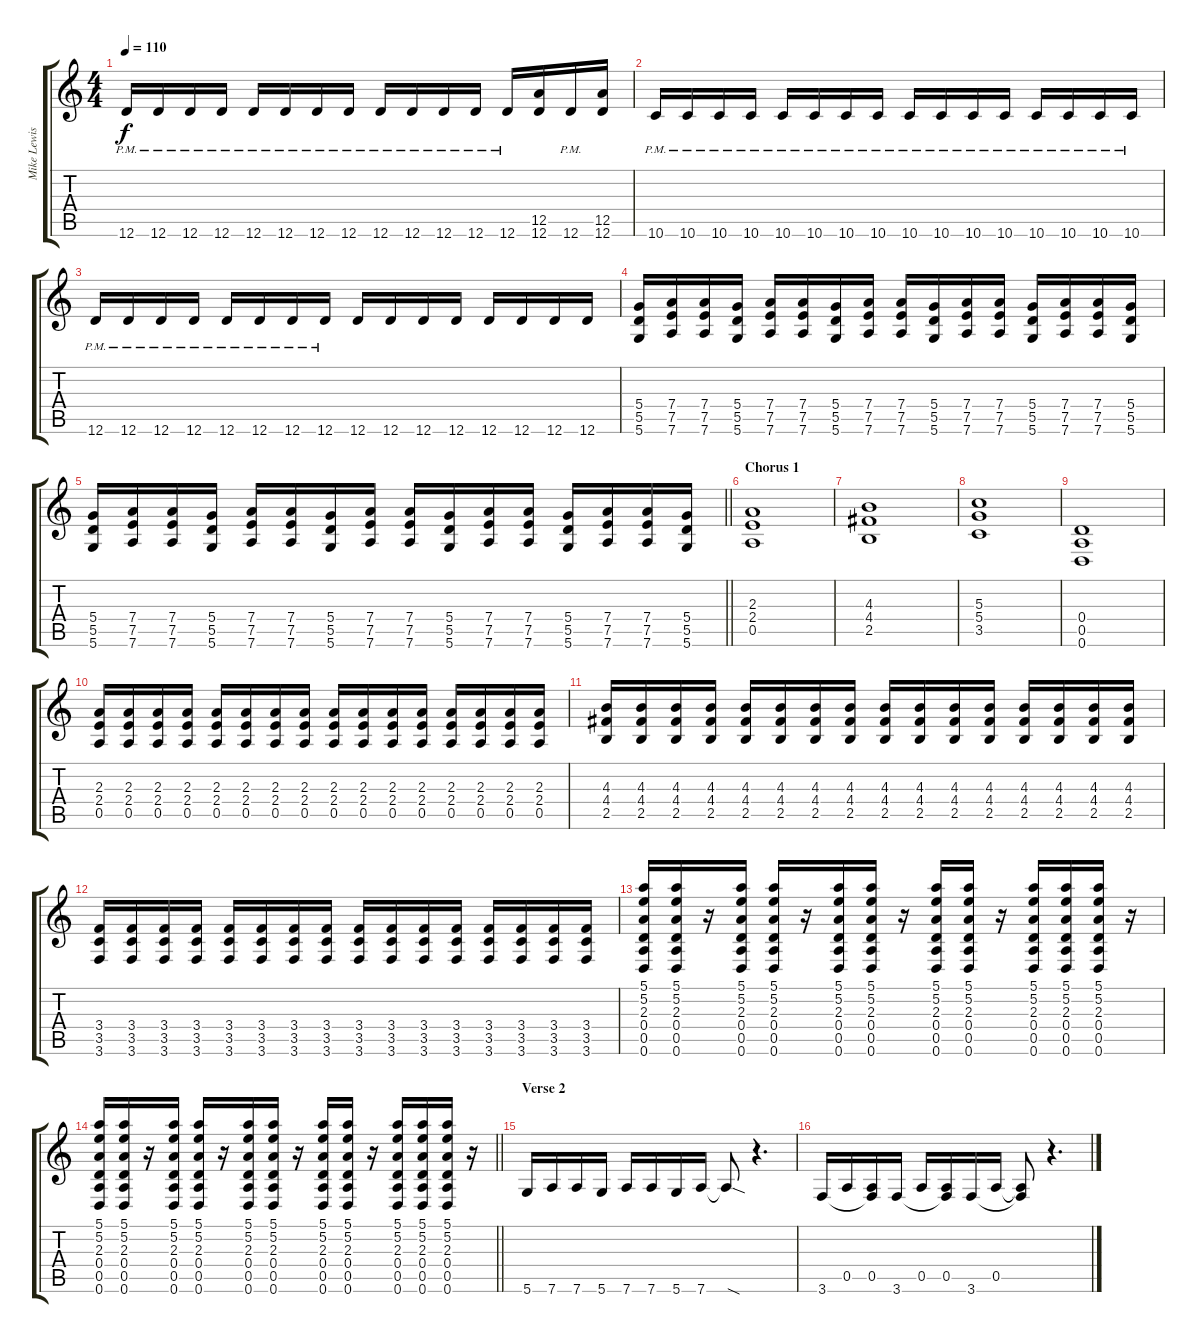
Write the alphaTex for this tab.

\track ("Mike Lewis | Rhythm" "Mike Lewis") {instrument overdrivenguitar}
\staff {score tabs}
\tuning (E4 B3 G3 D3 A2 D2) {hide}
\ts (4 4)
\tempo 110
\clef g2
\ks c
12.6{pm}.16{dy f} 12.6{pm}.16 12.6{pm}.16 12.6{pm}.16 12.6{pm}.16 12.6{pm}.16 12.6{pm}.16 12.6{pm}.16 12.6{pm}.16 12.6{pm}.16 12.6{pm}.16 12.6{pm}.16 12.6{pm}.16 (12.5 12.6).16 12.6{pm}.16 (12.5 12.6).16 |
10.6{pm}.16 10.6{pm}.16 10.6{pm}.16 10.6{pm}.16 10.6{pm}.16 10.6{pm}.16 10.6{pm}.16 10.6{pm}.16 10.6{pm}.16 10.6{pm}.16 10.6{pm}.16 10.6{pm}.16 10.6{pm}.16 10.6{pm}.16 10.6{pm}.16 10.6{pm}.16 |
12.6{pm}.16 12.6{pm}.16 12.6{pm}.16 12.6{pm}.16 12.6{pm}.16 12.6{pm}.16 12.6{pm}.16 12.6{pm}.16 12.6.16 12.6.16 12.6.16 12.6.16 12.6.16 12.6.16 12.6.16 12.6.16 |
(5.4 5.5 5.6).16 (7.4 7.5 7.6).16 (7.4 7.5 7.6).16 (5.4 5.5 5.6).16 (7.4 7.5 7.6).16 (7.4 7.5 7.6).16 (5.4 5.5 5.6).16 (7.4 7.5 7.6).16 (7.4 7.5 7.6).16 (5.4 5.5 5.6).16 (7.4 7.5 7.6).16 (7.4 7.5 7.6).16 (5.4 5.5 5.6).16 (7.4 7.5 7.6).16 (7.4 7.5 7.6).16 (5.4 5.5 5.6).16 |
\barLineRight lightlight
(5.4 5.5 5.6).16 (7.4 7.5 7.6).16 (7.4 7.5 7.6).16 (5.4 5.5 5.6).16 (7.4 7.5 7.6).16 (7.4 7.5 7.6).16 (5.4 5.5 5.6).16 (7.4 7.5 7.6).16 (7.4 7.5 7.6).16 (5.4 5.5 5.6).16 (7.4 7.5 7.6).16 (7.4 7.5 7.6).16 (5.4 5.5 5.6).16 (7.4 7.5 7.6).16 (7.4 7.5 7.6).16 (5.4 5.5 5.6).16 |
\section ("" "Chorus 1")
(2.3 2.4 0.5).1 |
(4.3 4.4 2.5).1 |
(5.3 5.4 3.5).1 |
(0.4 0.5 0.6).1 |
(2.3 2.4 0.5).16 (2.3 2.4 0.5).16 (2.3 2.4 0.5).16 (2.3 2.4 0.5).16 (2.3 2.4 0.5).16 (2.3 2.4 0.5).16 (2.3 2.4 0.5).16 (2.3 2.4 0.5).16 (2.3 2.4 0.5).16 (2.3 2.4 0.5).16 (2.3 2.4 0.5).16 (2.3 2.4 0.5).16 (2.3 2.4 0.5).16 (2.3 2.4 0.5).16 (2.3 2.4 0.5).16 (2.3 2.4 0.5).16 |
(4.3 4.4 2.5).16 (4.3 4.4 2.5).16 (4.3 4.4 2.5).16 (4.3 4.4 2.5).16 (4.3 4.4 2.5).16 (4.3 4.4 2.5).16 (4.3 4.4 2.5).16 (4.3 4.4 2.5).16 (4.3 4.4 2.5).16 (4.3 4.4 2.5).16 (4.3 4.4 2.5).16 (4.3 4.4 2.5).16 (4.3 4.4 2.5).16 (4.3 4.4 2.5).16 (4.3 4.4 2.5).16 (4.3 4.4 2.5).16 |
(3.4 3.5 3.6).16 (3.4 3.5 3.6).16 (3.4 3.5 3.6).16 (3.4 3.5 3.6).16 (3.4 3.5 3.6).16 (3.4 3.5 3.6).16 (3.4 3.5 3.6).16 (3.4 3.5 3.6).16 (3.4 3.5 3.6).16 (3.4 3.5 3.6).16 (3.4 3.5 3.6).16 (3.4 3.5 3.6).16 (3.4 3.5 3.6).16 (3.4 3.5 3.6).16 (3.4 3.5 3.6).16 (3.4 3.5 3.6).16 |
(5.1 5.2 2.3 0.4 0.5 0.6).16 (5.1 5.2 2.3 0.4 0.5 0.6).16 r.16 (5.1 5.2 2.3 0.4 0.5 0.6).16 (5.1 5.2 2.3 0.4 0.5 0.6).16 r.16 (5.1 5.2 2.3 0.4 0.5 0.6).16 (5.1 5.2 2.3 0.4 0.5 0.6).16 r.16 (5.1 5.2 2.3 0.4 0.5 0.6).16 (5.1 5.2 2.3 0.4 0.5 0.6).16 r.16 (5.1 5.2 2.3 0.4 0.5 0.6).16 (5.1 5.2 2.3 0.4 0.5 0.6).16 (5.1 5.2 2.3 0.4 0.5 0.6).16 r.16 |
\barLineRight lightlight
(5.1 5.2 2.3 0.4 0.5 0.6).16 (5.1 5.2 2.3 0.4 0.5 0.6).16 r.16 (5.1 5.2 2.3 0.4 0.5 0.6).16 (5.1 5.2 2.3 0.4 0.5 0.6).16 r.16 (5.1 5.2 2.3 0.4 0.5 0.6).16 (5.1 5.2 2.3 0.4 0.5 0.6).16 r.16 (5.1 5.2 2.3 0.4 0.5 0.6).16 (5.1 5.2 2.3 0.4 0.5 0.6).16 r.16 (5.1 5.2 2.3 0.4 0.5 0.6).16 (5.1 5.2 2.3 0.4 0.5 0.6).16 (5.1 5.2 2.3 0.4 0.5 0.6).16 r.16 |
\section ("" "Verse 2")
5.6.16 7.6.16 7.6.16 5.6.16 7.6.16 7.6.16 5.6.16 7.6.16 7.6{sod t}.8 r.4{d} |
3.6.16 0.5.16 (0.5 3.6{t}).16 3.6.16 0.5.16 (0.5 3.6{t}).16 3.6.16 0.5.16 (0.5{t} 3.6{t}).8 r.4{d}
